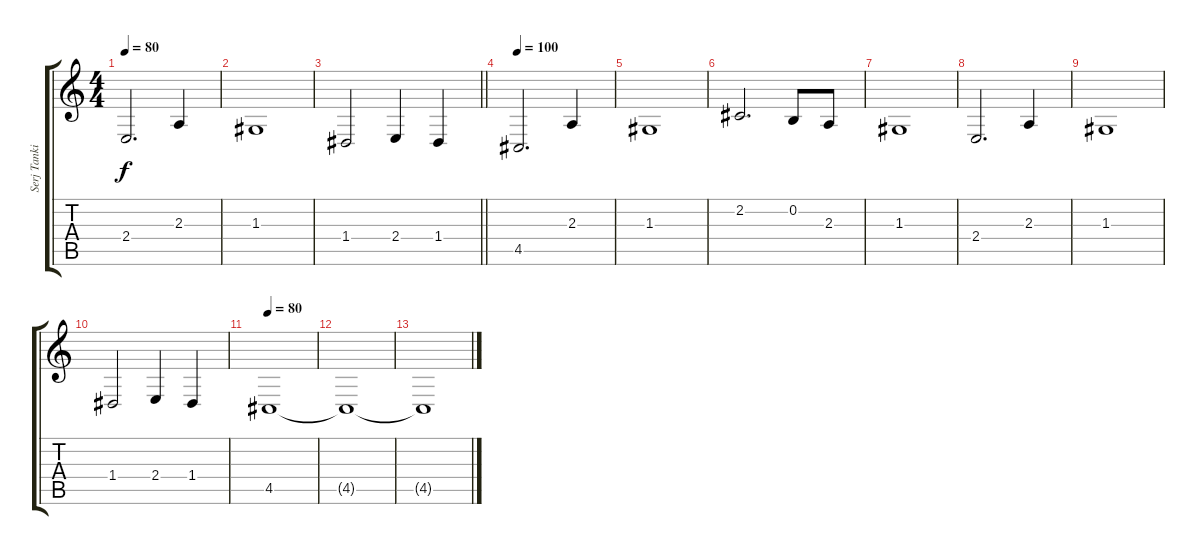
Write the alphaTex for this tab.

\track ("Serj Tankian(Vocals)" "Serj Tanki") {instrument cello}
\staff {score tabs}
\tuning (E4 B3 G3 D3 A2 E2) {hide}
\ts (4 4)
\tempo 80
\clef g2
\ks c
2.4.2{d dy f} 2.3.4 |
1.3.1 |
\barLineRight lightlight
1.4.2 2.4.4 1.4.4 |
\tempo 100
4.5.2{d} 2.3.4 |
1.3.1 |
2.2.2{d} 0.2.8 2.3.8 |
1.3.1 |
2.4.2{d} 2.3.4 |
1.3.1 |
1.4.2 2.4.4 1.4.4 |
\tempo 80
4.5.1{volume 0} |
4.5{t}.1 |
4.5{t}.1
